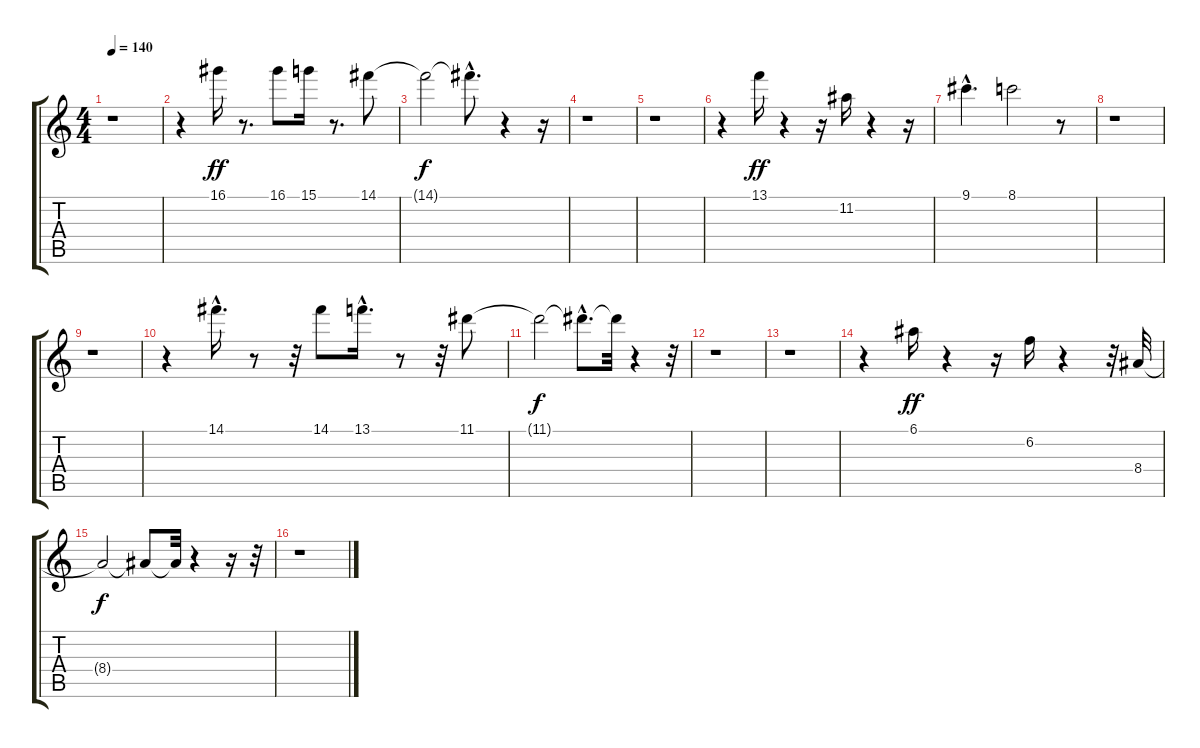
\track "" {instrument distortionguitar}
\staff {score tabs}
\tuning (E4 B3 G3 D3 A2 E2) {hide}
\ts (4 4)
\tempo 140
\clef g2
\ks c
r.1{dy f} |
r.4 16.1.16{dy ff balance 8} r.8{d} 16.1.8 15.1.16 r.8{d} 14.1.8 |
14.1{t}.2{dy f} 14.1{hac t}.8{d} r.4 r.16 |
r.1 |
r.1 |
r.4 13.1.16{dy ff balance 8} r.4 r.16 11.2.16 r.4 r.16 |
9.1{hac}.4{d} 8.1.2 r.8 |
r.1 |
r.1 |
r.4 14.1{hac}.16{d balance 8} r.8 r.32 14.1.8 13.1{hac}.16{d} r.8 r.32 11.1.8 |
11.1{t}.2{dy f} 11.1{hac t}.8{d} 11.1{t}.32 r.4 r.32 |
r.1 |
r.1 |
r.4 6.1.16{dy ff balance 8} r.4 r.16 6.2.16 r.4 r.32 8.4.32 |
8.4{t}.2{dy f} 8.4{t}.8 8.4{t}.32 r.4 r.16 r.32 |
r.1
